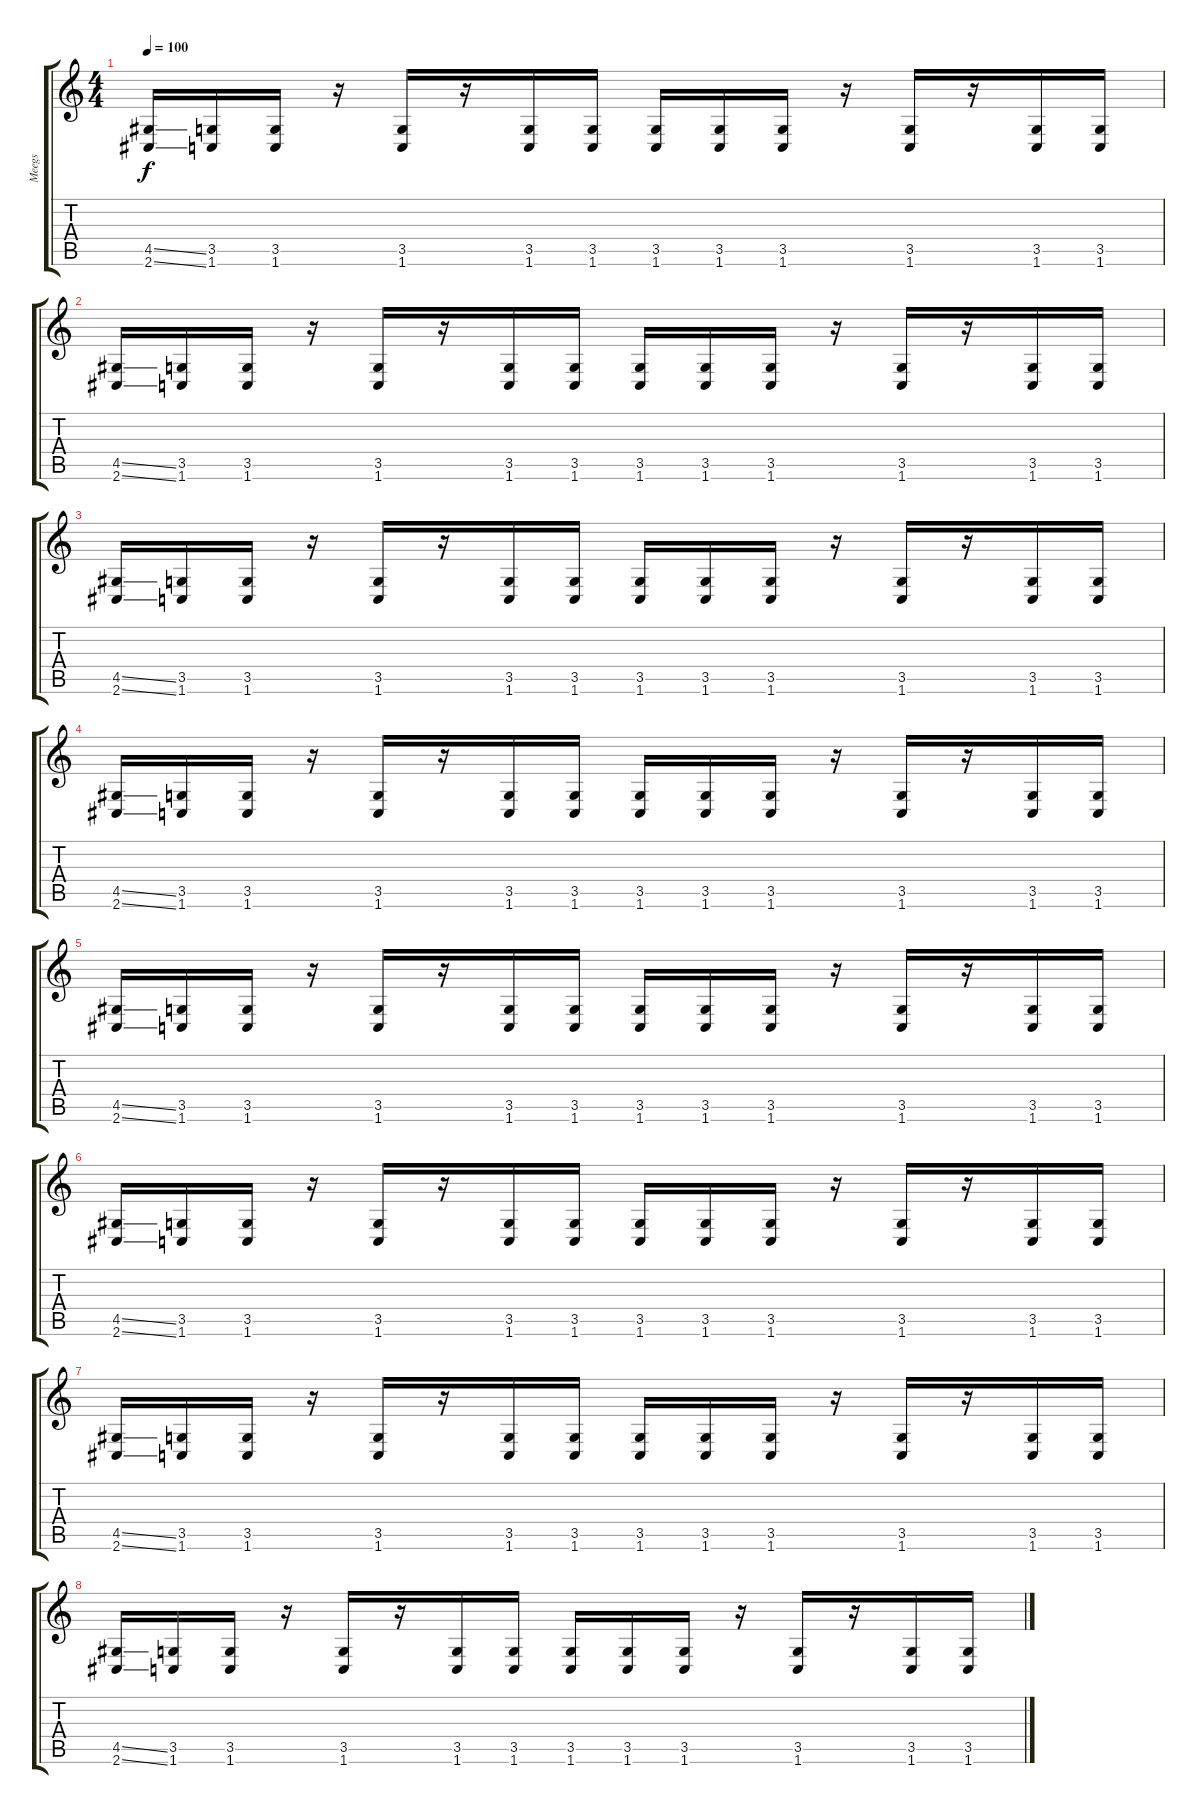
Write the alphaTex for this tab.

\track ("Meegs" "Meegs") {instrument distortionguitar}
\staff {score tabs}
\tuning (B3 G3 D3 A2 E2 B1) {hide}
\ts (4 4)
\tempo 100
\clef g2
\ks c
(4.5{ss} 2.6{ss}).16{dy f} (3.5 1.6).16 (3.5 1.6).16 r.16 (3.5 1.6).16 r.16 (3.5 1.6).16 (3.5 1.6).16 (3.5 1.6).16 (3.5 1.6).16 (3.5 1.6).16 r.16 (3.5 1.6).16 r.16 (3.5 1.6).16 (3.5 1.6).16 |
(4.5{ss} 2.6{ss}).16 (3.5 1.6).16 (3.5 1.6).16 r.16 (3.5 1.6).16 r.16 (3.5 1.6).16 (3.5 1.6).16 (3.5 1.6).16 (3.5 1.6).16 (3.5 1.6).16 r.16 (3.5 1.6).16 r.16 (3.5 1.6).16 (3.5 1.6).16 |
(4.5{ss} 2.6{ss}).16 (3.5 1.6).16 (3.5 1.6).16 r.16 (3.5 1.6).16 r.16 (3.5 1.6).16 (3.5 1.6).16 (3.5 1.6).16 (3.5 1.6).16 (3.5 1.6).16 r.16 (3.5 1.6).16 r.16 (3.5 1.6).16 (3.5 1.6).16 |
(4.5{ss} 2.6{ss}).16 (3.5 1.6).16 (3.5 1.6).16 r.16 (3.5 1.6).16 r.16 (3.5 1.6).16 (3.5 1.6).16 (3.5 1.6).16 (3.5 1.6).16 (3.5 1.6).16 r.16 (3.5 1.6).16 r.16 (3.5 1.6).16 (3.5 1.6).16 |
(4.5{ss} 2.6{ss}).16 (3.5 1.6).16 (3.5 1.6).16 r.16 (3.5 1.6).16 r.16 (3.5 1.6).16 (3.5 1.6).16 (3.5 1.6).16 (3.5 1.6).16 (3.5 1.6).16 r.16 (3.5 1.6).16 r.16 (3.5 1.6).16 (3.5 1.6).16 |
(4.5{ss} 2.6{ss}).16 (3.5 1.6).16 (3.5 1.6).16 r.16 (3.5 1.6).16 r.16 (3.5 1.6).16 (3.5 1.6).16 (3.5 1.6).16 (3.5 1.6).16 (3.5 1.6).16 r.16 (3.5 1.6).16 r.16 (3.5 1.6).16 (3.5 1.6).16 |
(4.5{ss} 2.6{ss}).16 (3.5 1.6).16 (3.5 1.6).16 r.16 (3.5 1.6).16 r.16 (3.5 1.6).16 (3.5 1.6).16 (3.5 1.6).16 (3.5 1.6).16 (3.5 1.6).16 r.16 (3.5 1.6).16 r.16 (3.5 1.6).16 (3.5 1.6).16 |
(4.5{ss} 2.6{ss}).16 (3.5 1.6).16 (3.5 1.6).16 r.16 (3.5 1.6).16 r.16 (3.5 1.6).16 (3.5 1.6).16 (3.5 1.6).16 (3.5 1.6).16 (3.5 1.6).16 r.16 (3.5 1.6).16 r.16 (3.5 1.6).16 (3.5 1.6).16
